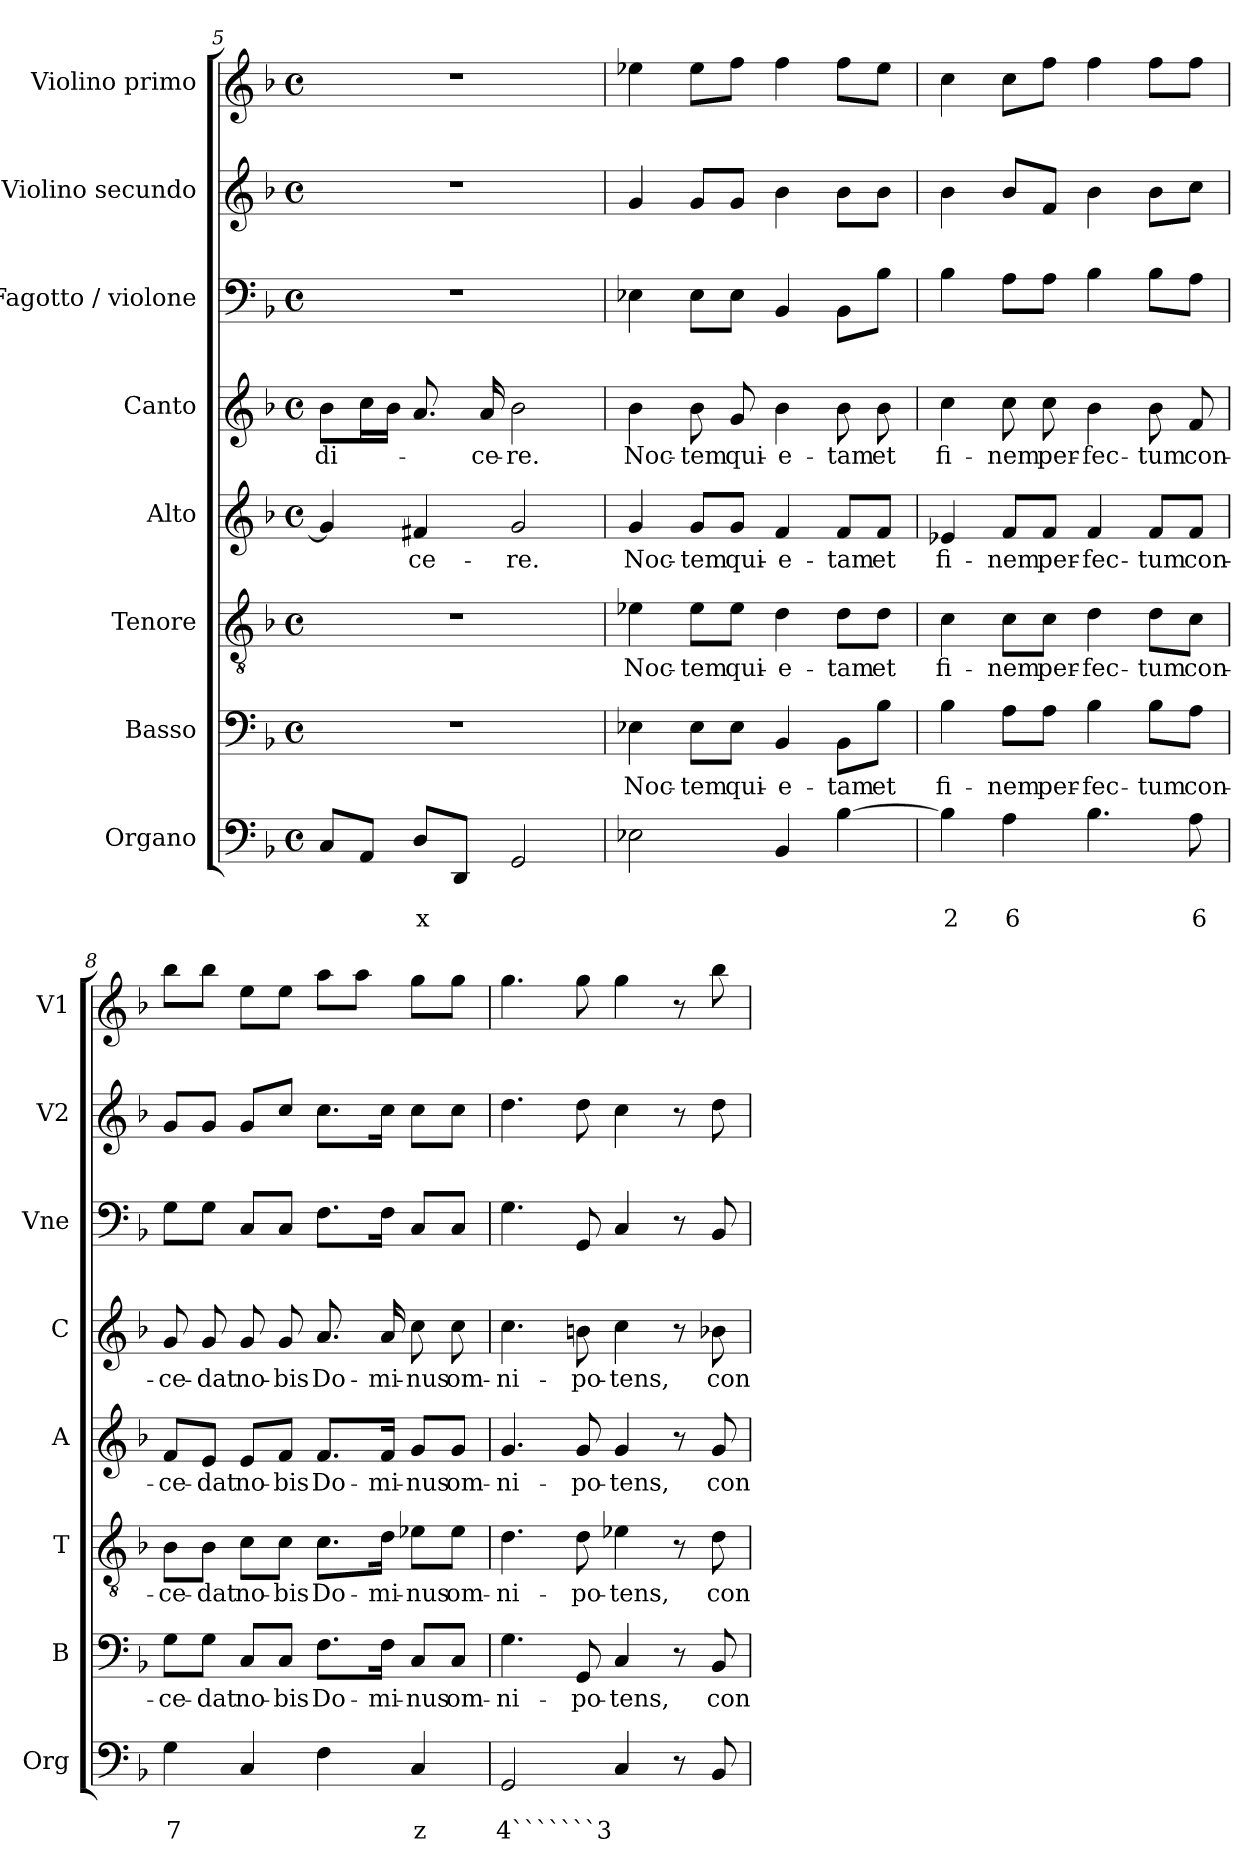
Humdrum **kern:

**kern	**text	**text	**kern	**text	**kern	**text	**kern	**text	**kern	**text	**kern	**kern	**kern
*part8	*part8	*part8	*part7	*part7	*part6	*part6	*part5	*part5	*part4	*part4	*part3	*part2	*part1
*staff8	*staff8	*staff8	*staff7	*staff7	*staff6	*staff6	*staff5	*staff5	*staff4	*staff4	*staff3	*staff2	*staff1
*I"Organo	*	*	*I"Basso	*	*I"Tenore	*	*I"Alto	*	*I"Canto	*	*I"Fagotto / violone	*I"Violino secundo	*I"Violino primo
*I'Org	*	*	*I'B	*	*I'T	*	*I'A	*	*I'C	*	*I'Vne	*I'V2	*I'V1
*clefF4	*	*	*clefF4	*	*clefGv2	*	*clefG2	*	*clefG2	*	*clefF4	*clefG2	*clefG2
*k[b-]	*	*	*k[b-]	*	*k[b-]	*	*k[b-]	*	*k[b-]	*	*k[b-]	*k[b-]	*k[b-]
*F:	*	*	*F:	*	*F:	*	*F:	*	*F:	*	*F:	*F:	*F:
*M4/4	*	*	*M4/4	*	*M4/4	*	*M4/4	*	*M4/4	*	*M4/4	*M4/4	*M4/4
*met(c)	*	*	*met(c)	*	*met(c)	*	*met(c)	*	*met(c)	*	*met(c)	*met(c)	*met(c)
=5	=5	=5	=5	=5	=5	=5	=5	=5	=5	=5	=5	=5	=5
!	!	!	!	!	!	!	!	!	!	!LO:LY:b	!	!	!
8C/L	.	.	1r	.	1r	.	4g/]	.	8b-\L	-di-	1r	1r	1r
8AA/J	.	.	.	.	.	.	.	.	16cc\L	.	.	.	.
.	.	.	.	.	.	.	.	.	16b-\JJ	.	.	.	.
!	!	!LO:LY:b	!	!	!	!	!	!LO:LY:b	!	!	!	!	!
8D/L	.	x	.	.	.	.	4f#X/	-ce-	8.a/	.	.	.	.
8DD/J	.	.	.	.	.	.	.	.	.	.	.	.	.
!	!	!	!	!	!	!	!	!	!	!LO:LY:b	!	!	!
.	.	.	.	.	.	.	.	.	16a/	-ce-	.	.	.
!	!	!	!	!	!	!	!	!LO:LY:b	!	!LO:LY:b	!	!	!
2GG/	.	.	.	.	.	.	2g/	-re.	2b-\	-re.	.	.	.
!!LO:PB:g=z
=6	=6	=6	=6	=6	=6	=6	=6	=6	=6	=6	=6	=6	=6
!	!	!	!	!LO:LY:b	!	!LO:LY:b	!	!LO:LY:b	!	!LO:LY:b	!	!	!
2E-X\	.	.	4E-X\	Noc-	4e-X\	Noc-	4g/	Noc-	4b-\	Noc-	4E-X\	4g/	4ee-X\
!	!	!	!	!LO:LY:b	!	!LO:LY:b	!	!LO:LY:b	!	!LO:LY:b	!	!	!
.	.	.	8E-\L	-tem	8e-\L	-tem	8g/L	-tem	8b-\	-tem	8E-\L	8g/L	8ee-\L
!	!	!	!	!LO:LY:b	!	!LO:LY:b	!	!LO:LY:b	!	!LO:LY:b	!	!	!
.	.	.	8E-\J	qui-	8e-\J	qui-	8g/J	qui-	8g/	qui-	8E-\J	8g/J	8ff\J
!	!	!	!	!LO:LY:b	!	!LO:LY:b	!	!LO:LY:b	!	!LO:LY:b	!	!	!
4BB-/	.	.	4BB-/	-e-	4d\	-e-	4f/	-e-	4b-\	-e-	4BB-/	4b-\	4ff\
!	!	!	!	!LO:LY:b	!	!LO:LY:b	!	!LO:LY:b	!	!LO:LY:b	!	!	!
[4B-\	.	.	8BB-\L	-tam	8d\L	-tam	8f/L	-tam	8b-\	-tam	8BB-\L	8b-\L	8ff\L
!	!	!	!	!LO:LY:b	!	!LO:LY:b	!	!LO:LY:b	!	!LO:LY:b	!	!	!
.	.	.	8B-\J	et	8d\J	et	8f/J	et	8b-\	et	8B-\J	8b-\J	8ee-\J
=7	=7	=7	=7	=7	=7	=7	=7	=7	=7	=7	=7	=7	=7
!	!	!LO:LY:b	!	!LO:LY:b	!	!LO:LY:b	!	!LO:LY:b	!	!LO:LY:b	!	!	!
4B-\]	.	2	4B-\	fi-	4c\	fi-	4e-X/	fi-	4cc\	fi-	4B-\	4b-\	4cc\
!	!	!LO:LY:b	!	!LO:LY:b	!	!LO:LY:b	!	!LO:LY:b	!	!LO:LY:b	!	!	!
4A\	.	6	8A\L	-nem	8c\L	-nem	8f/L	-nem	8cc\	-nem	8A\L	8b-/L	8cc\L
!	!	!	!	!LO:LY:b	!	!LO:LY:b	!	!LO:LY:b	!	!LO:LY:b	!	!	!
.	.	.	8A\J	per-	8c\J	per-	8f/J	per-	8cc\	per-	8A\J	8f/J	8ff\J
!	!	!	!	!LO:LY:b	!	!LO:LY:b	!	!LO:LY:b	!	!LO:LY:b	!	!	!
4.B-\	.	.	4B-\	-fec-	4d\	-fec-	4f/	-fec-	4b-\	-fec-	4B-\	4b-\	4ff\
!	!	!	!	!LO:LY:b	!	!LO:LY:b	!	!LO:LY:b	!	!LO:LY:b	!	!	!
.	.	.	8B-\L	-tum	8d\L	-tum	8f/L	-tum	8b-\	-tum	8B-\L	8b-\L	8ff\L
!	!	!LO:LY:b	!	!LO:LY:b	!	!LO:LY:b	!	!LO:LY:b	!	!LO:LY:b	!	!	!
8A\	.	6	8A\J	con-	8c\J	con-	8f/J	con-	8f/	con-	8A\J	8cc\J	8ff\J
=8	=8	=8	=8	=8	=8	=8	=8	=8	=8	=8	=8	=8	=8
!	!	!LO:LY:b	!	!LO:LY:b	!	!LO:LY:b	!	!LO:LY:b	!	!LO:LY:b	!	!	!
4G\	.	7	8G\L	-ce-	8B-\L	-ce-	8f/L	-ce-	8g/	-ce-	8G\L	8g/L	8bb-\L
!	!	!	!	!LO:LY:b	!	!LO:LY:b	!	!LO:LY:b	!	!LO:LY:b	!	!	!
.	.	.	8G\J	-dat	8B-\J	-dat	8e/J	-dat	8g/	-dat	8G\J	8g/J	8bb-\J
!	!	!	!	!LO:LY:b	!	!LO:LY:b	!	!LO:LY:b	!	!LO:LY:b	!	!	!
4C/	.	.	8C/L	no-	8c\L	no-	8e/L	no-	8g/	no-	8C/L	8g/L	8ee\L
!	!	!	!	!LO:LY:b	!	!LO:LY:b	!	!LO:LY:b	!	!LO:LY:b	!	!	!
.	.	.	8C/J	-bis	8c\J	-bis	8f/J	-bis	8g/	-bis	8C/J	8cc/J	8ee\J
!	!	!	!	!LO:LY:b	!	!LO:LY:b	!	!LO:LY:b	!	!LO:LY:b	!	!	!
4F\	.	.	8.F\L	Do-	8.c\L	Do-	8.f/L	Do-	8.a/	Do-	8.F\L	8.cc\L	8aa\L
.	.	.	.	.	.	.	.	.	.	.	.	.	8aa\J
!	!	!	!	!LO:LY:b	!	!LO:LY:b	!	!LO:LY:b	!	!LO:LY:b	!	!	!
.	.	.	16F\Jk	-mi-	16d\Jk	-mi-	16f/Jk	-mi-	16a/	-mi-	16F\Jk	16cc\Jk	.
!	!	!LO:LY:b	!	!LO:LY:b	!	!LO:LY:b	!	!LO:LY:b	!	!LO:LY:b	!	!	!
4C/	.	z	8C/L	-nus	8e-X\L	-nus	8g/L	-nus	8cc\	-nus	8C/L	8cc\L	8gg\L
!	!	!	!	!LO:LY:b	!	!LO:LY:b	!	!LO:LY:b	!	!LO:LY:b	!	!	!
.	.	.	8C/J	om-	8e-\J	om-	8g/J	om-	8cc\	om-	8C/J	8cc\J	8gg\J
!!LO:LB:g=z
=9	=9	=9	=9	=9	=9	=9	=9	=9	=9	=9	=9	=9	=9
!	!	!LO:LY:b	!	!LO:LY:b	!	!LO:LY:b	!	!LO:LY:b	!	!LO:LY:b	!	!	!
2GG/	.	4```````3	4.G\	-ni-	4.d\	-ni-	4.g/	-ni-	4.cc\	-ni-	4.G\	4.dd\	4.gg\
!	!	!	!	!LO:LY:b	!	!LO:LY:b	!	!LO:LY:b	!	!LO:LY:b	!	!	!
.	.	.	8GG/	-po-	8d\	-po-	8g/	-po-	8bn\	-po-	8GG/	8dd\	8gg\
!	!	!	!	!LO:LY:b	!	!LO:LY:b	!	!LO:LY:b	!	!LO:LY:b	!	!	!
4C/	.	.	4C/	-tens,	4e-X\	-tens,	4g/	-tens,	4cc\	-tens,	4C/	4cc\	4gg\
8r	.	.	8r	.	8r	.	8r	.	8r	.	8r	8r	8r
!	!	!	!	!LO:LY:b	!	!LO:LY:b	!	!LO:LY:b	!	!LO:LY:b	!	!	!
8BB-/	.	.	8BB-/	con-	8d\	con-	8g/	con-	8b-X\	con-	8BB-/	8dd\	8bb-\
=	=	=	=	=	=	=	=	=	=	=	=	=	=
*-	*-	*-	*-	*-	*-	*-	*-	*-	*-	*-	*-	*-	*-
